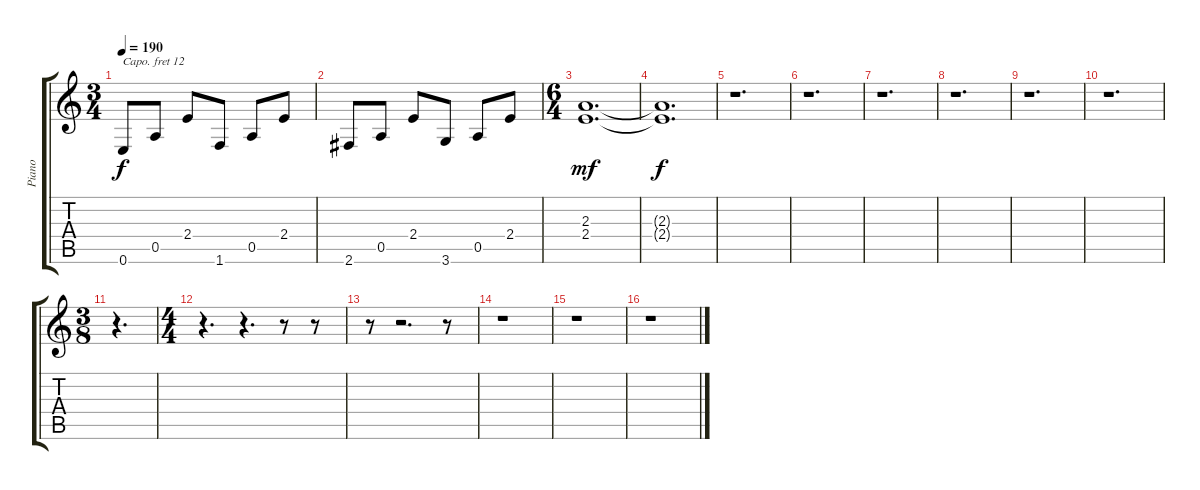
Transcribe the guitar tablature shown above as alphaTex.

\track ("Piano" "Piano") {instrument electricgrandpiano}
\staff {score tabs}
\capo 12
\tuning (E4 B3 G3 D3 A2 E2) {hide}
\ts (3 4)
\tempo 190
\clef g2
\ks c
0.6.8{dy f} 0.5.8 2.4.8 1.6.8 0.5.8 2.4.8 |
2.6.8 0.5.8 2.4.8 3.6.8 0.5.8 2.4.8 |
\ts (6 4)
(2.3 2.4).1{d dy mf} |
(2.3{t} 2.4{t}).1{d dy f} |
r.1{d} |
r.1{d} |
r.1{d} |
r.1{d} |
r.1{d} |
r.1{d} |
\ts (3 8)
r.4{d} |
\ts (4 4)
r.4{d} r.4{d} r.8 r.8 |
r.8 r.2{d} r.8 |
r.1 |
r.1 |
r.1
